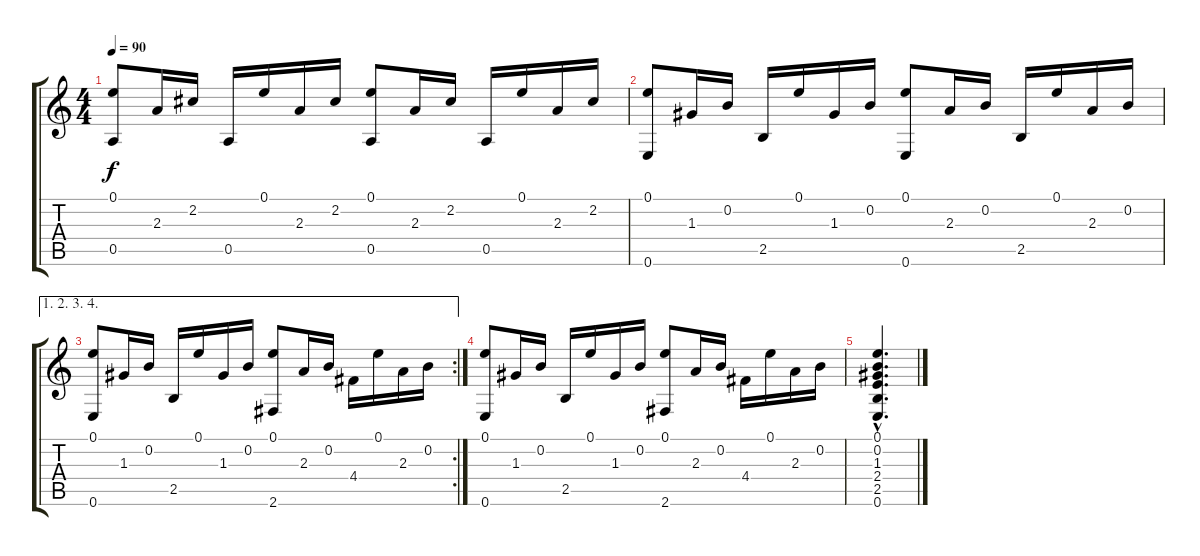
\track "" {instrument acousticguitarnylon}
\staff {score tabs}
\tuning (E4 B3 G3 D3 A2 E2) {hide}
\ts (4 4)
\tempo 90
\clef g2
\ks c
(0.1 0.5).8{dy f} 2.3.16 2.2.16 0.5.16 0.1.16 2.3.16 2.2.16 (0.1 0.5).8 2.3.16 2.2.16 0.5.16 0.1.16 2.3.16 2.2.16 |
(0.1 0.6).8 1.3.16 0.2.16 2.5.16 0.1.16 1.3.16 0.2.16 (0.1 0.6).8 2.3.16 0.2.16 2.5.16 0.1.16 2.3.16 0.2.16 |
\ae (1 2 3 4)
\rc 2
(0.1 0.6).8 1.3.16 0.2.16 2.5.16 0.1.16 1.3.16 0.2.16 (0.1 2.6).8 2.3.16 0.2.16 4.4.16 0.1.16 2.3.16 0.2.16 |
(0.1 0.6).8 1.3.16 0.2.16 2.5.16 0.1.16 1.3.16 0.2.16 (0.1 2.6).8 2.3.16 0.2.16 4.4.16 0.1.16 2.3.16 0.2.16 |
(0.1{hac} 0.2{hac} 1.3{hac} 2.4{hac} 2.5{hac} 0.6{hac}).4{d}
